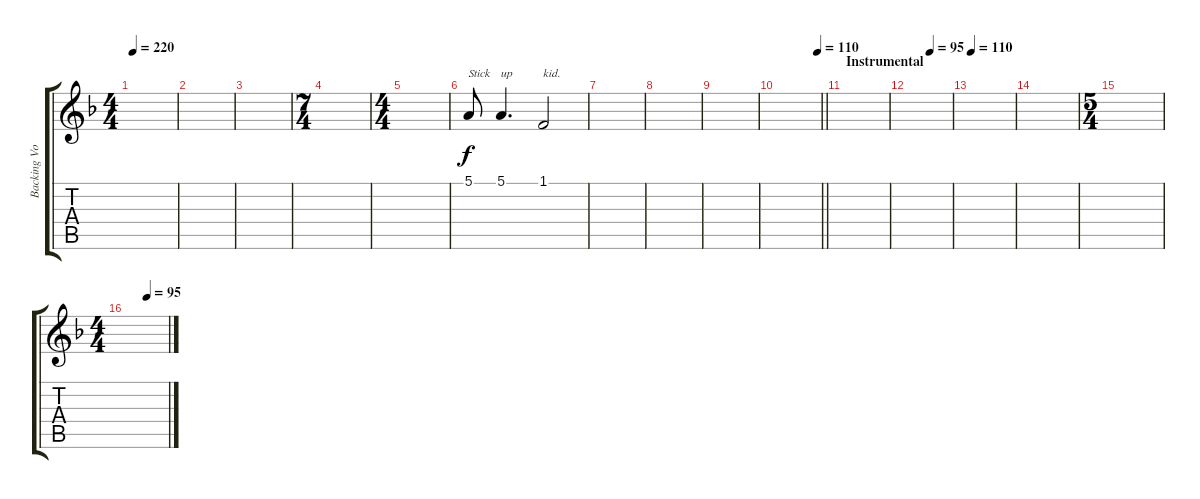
\track ("Backing Vocals - Ben Johnston" "Backing Vo") {instrument altosax}
\staff {score tabs}
\tuning (E4 B3 G3 D3 A2 E2) {hide}
\ts (4 4)
\tempo 220
\clef g2
\ks dminor
|
|
|
\ts (7 4)
|
\ts (4 4)
|
5.1.8{txt "Stick"} 5.1.4{d txt "up"} 1.1.2{txt "kid."} |
|
|
|
\tempo (110 0.9375)
\barLineRight lightlight
|
\section ("" "Instrumental")
|
\tempo (95 0.5)
|
\tempo 110
|
|
\ts (5 4)
|
\ts (4 4)
\tempo (95 0.5)
